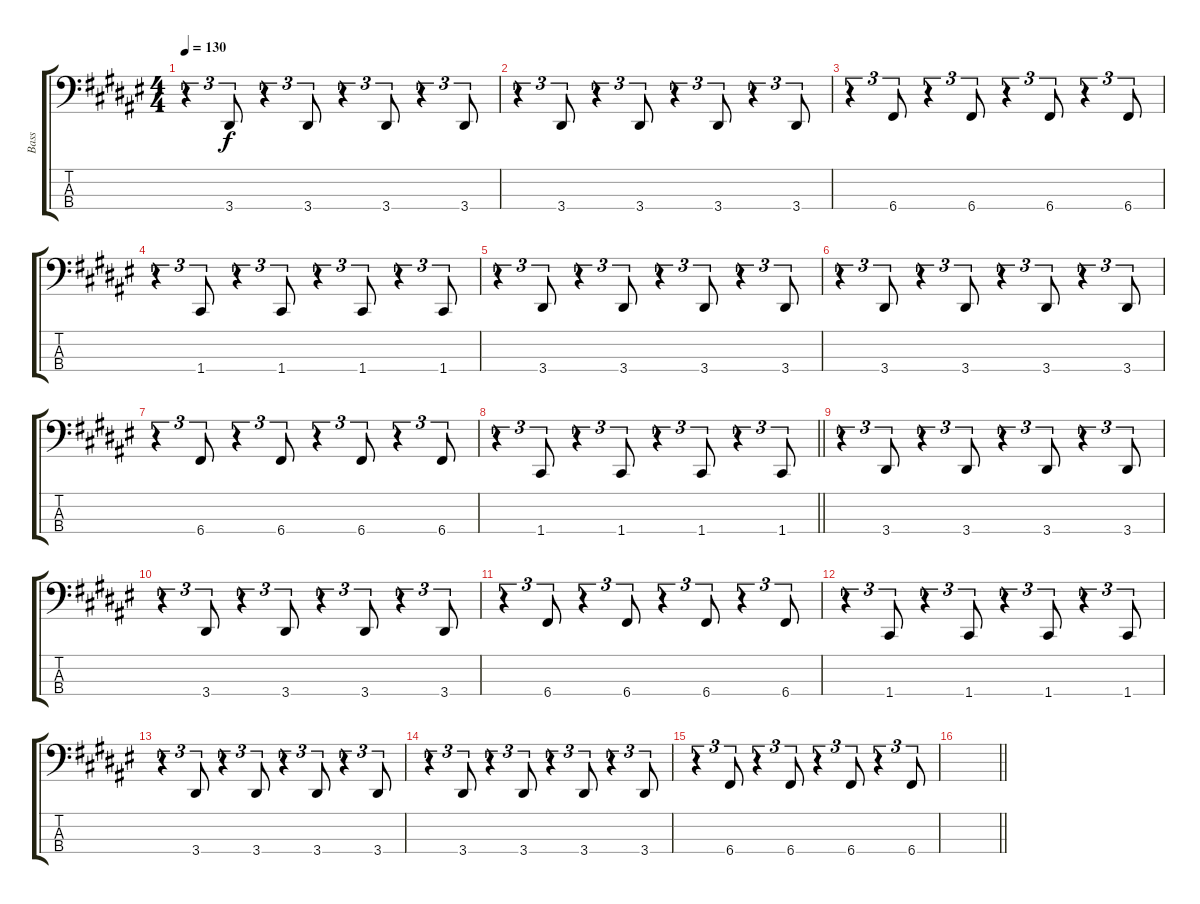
\track ("Bass" "Bass") {instrument synthbass1}
\staff {score tabs}
\tuning (Eb2 Bb1 F1 C1) {hide}
\ts (4 4)
\tempo 130
\clef f4
\ks d#minor
r.4{tu (3 2) dy f} 3.4.8{tu (3 2)} r.4{tu (3 2)} 3.4.8{tu (3 2)} r.4{tu (3 2)} 3.4.8{tu (3 2)} r.4{tu (3 2)} 3.4.8{tu (3 2)} |
r.4{tu (3 2)} 3.4.8{tu (3 2)} r.4{tu (3 2)} 3.4.8{tu (3 2)} r.4{tu (3 2)} 3.4.8{tu (3 2)} r.4{tu (3 2)} 3.4.8{tu (3 2)} |
r.4{tu (3 2)} 6.4.8{tu (3 2)} r.4{tu (3 2)} 6.4.8{tu (3 2)} r.4{tu (3 2)} 6.4.8{tu (3 2)} r.4{tu (3 2)} 6.4.8{tu (3 2)} |
r.4{tu (3 2)} 1.4.8{tu (3 2)} r.4{tu (3 2)} 1.4.8{tu (3 2)} r.4{tu (3 2)} 1.4.8{tu (3 2)} r.4{tu (3 2)} 1.4.8{tu (3 2)} |
r.4{tu (3 2)} 3.4.8{tu (3 2)} r.4{tu (3 2)} 3.4.8{tu (3 2)} r.4{tu (3 2)} 3.4.8{tu (3 2)} r.4{tu (3 2)} 3.4.8{tu (3 2)} |
r.4{tu (3 2)} 3.4.8{tu (3 2)} r.4{tu (3 2)} 3.4.8{tu (3 2)} r.4{tu (3 2)} 3.4.8{tu (3 2)} r.4{tu (3 2)} 3.4.8{tu (3 2)} |
r.4{tu (3 2)} 6.4.8{tu (3 2)} r.4{tu (3 2)} 6.4.8{tu (3 2)} r.4{tu (3 2)} 6.4.8{tu (3 2)} r.4{tu (3 2)} 6.4.8{tu (3 2)} |
\barLineRight lightlight
r.4{tu (3 2)} 1.4.8{tu (3 2)} r.4{tu (3 2)} 1.4.8{tu (3 2)} r.4{tu (3 2)} 1.4.8{tu (3 2)} r.4{tu (3 2)} 1.4.8{tu (3 2)} |
r.4{tu (3 2)} 3.4.8{tu (3 2)} r.4{tu (3 2)} 3.4.8{tu (3 2)} r.4{tu (3 2)} 3.4.8{tu (3 2)} r.4{tu (3 2)} 3.4.8{tu (3 2)} |
r.4{tu (3 2)} 3.4.8{tu (3 2)} r.4{tu (3 2)} 3.4.8{tu (3 2)} r.4{tu (3 2)} 3.4.8{tu (3 2)} r.4{tu (3 2)} 3.4.8{tu (3 2)} |
r.4{tu (3 2)} 6.4.8{tu (3 2)} r.4{tu (3 2)} 6.4.8{tu (3 2)} r.4{tu (3 2)} 6.4.8{tu (3 2)} r.4{tu (3 2)} 6.4.8{tu (3 2)} |
r.4{tu (3 2)} 1.4.8{tu (3 2)} r.4{tu (3 2)} 1.4.8{tu (3 2)} r.4{tu (3 2)} 1.4.8{tu (3 2)} r.4{tu (3 2)} 1.4.8{tu (3 2)} |
r.4{tu (3 2)} 3.4.8{tu (3 2)} r.4{tu (3 2)} 3.4.8{tu (3 2)} r.4{tu (3 2)} 3.4.8{tu (3 2)} r.4{tu (3 2)} 3.4.8{tu (3 2)} |
r.4{tu (3 2)} 3.4.8{tu (3 2)} r.4{tu (3 2)} 3.4.8{tu (3 2)} r.4{tu (3 2)} 3.4.8{tu (3 2)} r.4{tu (3 2)} 3.4.8{tu (3 2)} |
r.4{tu (3 2)} 6.4.8{tu (3 2)} r.4{tu (3 2)} 6.4.8{tu (3 2)} r.4{tu (3 2)} 6.4.8{tu (3 2)} r.4{tu (3 2)} 6.4.8{tu (3 2)} |
\barLineRight lightlight
